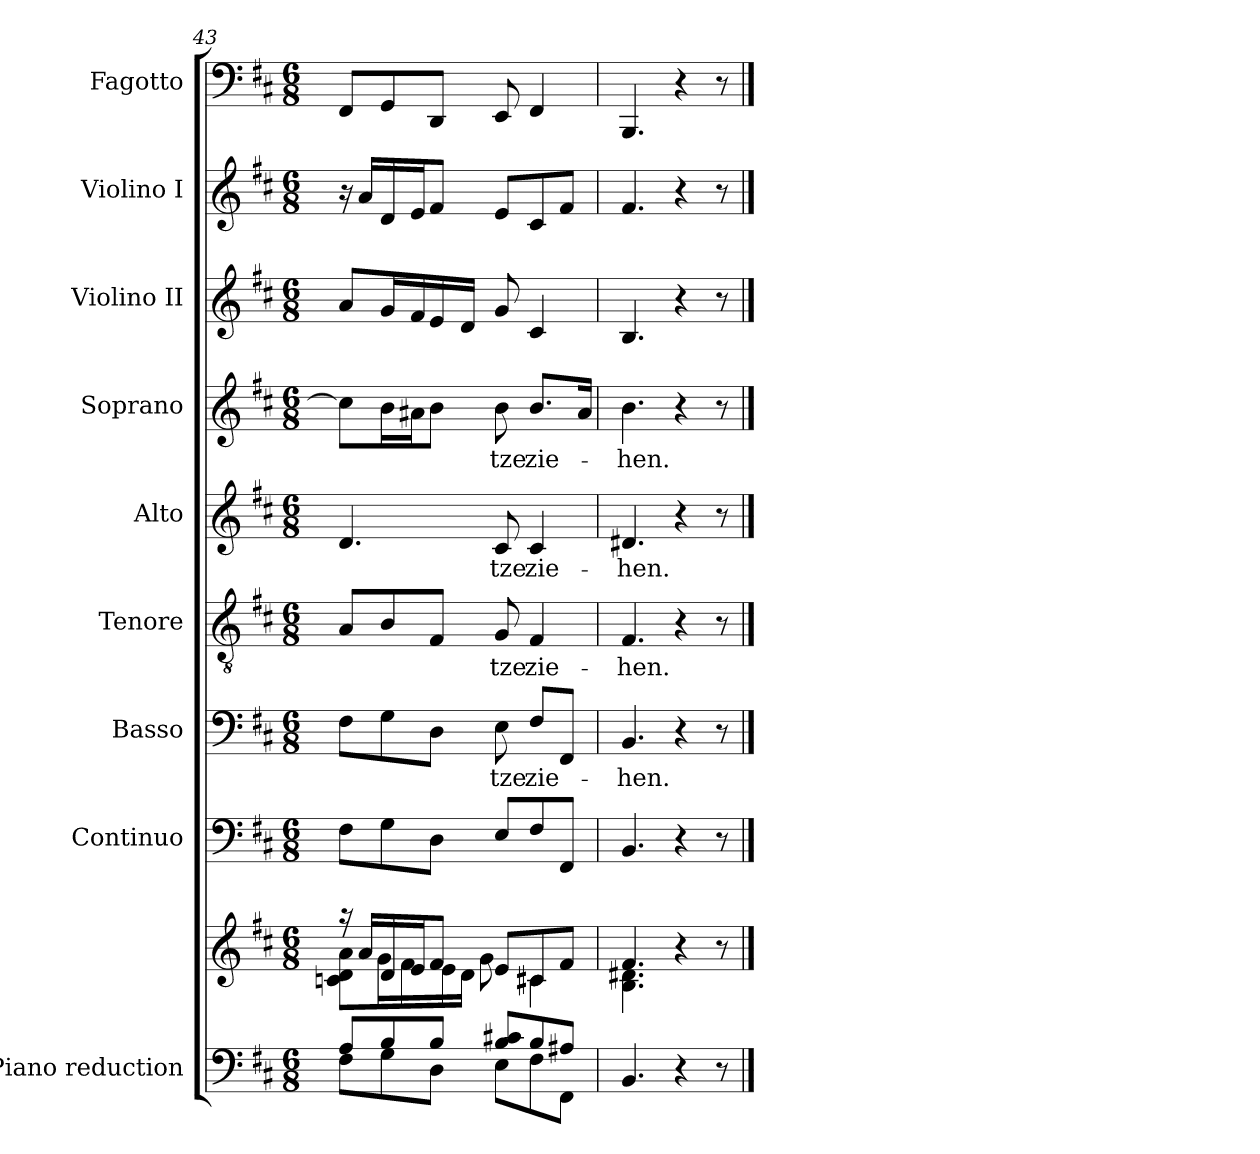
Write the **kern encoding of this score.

**kern	**kern	**kern	**kern	**text	**kern	**text	**kern	**text	**kern	**text	**kern	**kern	**kern
*part9	*part9	*part8	*part7	*part7	*part6	*part6	*part5	*part5	*part4	*part4	*part3	*part2	*part1
*staff10	*staff9	*staff8	*staff7	*staff7	*staff6	*staff6	*staff5	*staff5	*staff4	*staff4	*staff3	*staff2	*staff1
*I"Piano reduction	*	*I"Continuo	*I"Basso	*	*I"Tenore	*	*I"Alto	*	*I"Soprano	*	*I"Violino II	*I"Violino I	*I"Fagotto
*I'Pno	*	*	*	*	*	*	*	*	*	*	*I'Vln	*I'Vln	*
*clefF4	*clefG2	*clefF4	*clefF4	*	*clefGv2	*	*clefG2	*	*clefG2	*	*clefG2	*clefG2	*clefF4
*k[f#c#]	*k[f#c#]	*k[f#c#]	*k[f#c#]	*	*k[f#c#]	*	*k[f#c#]	*	*k[f#c#]	*	*k[f#c#]	*k[f#c#]	*k[f#c#]
*M6/8	*M6/8	*M6/8	*M6/8	*	*M6/8	*	*M6/8	*	*M6/8	*	*M6/8	*M6/8	*M6/8
=43	=43	=43	=43	=43	=43	=43	=43	=43	=43	=43	=43	=43	=43
*^	*^	*	*	*	*	*	*	*	*	*	*	*	*
8A!/L	8F#\L	16r	8cn!\ 8d!\ 8a\L	8F#\L	8F#\L	.	8A/L	.	4.d/	.	8cc\L]	.	8a/L	16r	8FF#/L
.	.	16a/LL	.	.	.	.	.	.	.	.	.	.	.	16a/LL	.
8B!/	8G\	16d/	16g\L	8G\	8G\	.	8B/	.	.	.	16b\L	.	16g/L	16d/	8GG/
.	.	16e/J	16f#\	.	.	.	.	.	.	.	16a#X\J	.	16f#/	16e/J	.
8B!/J	8D\J	8f#/J	16e\	8D\J	8D\J	.	8F#/J	.	.	.	8b\J	.	16e/	8f#/J	8DD/J
.	.	.	16d\JJ	.	.	.	.	.	.	.	.	.	16d/JJ	.	.
!	!	!	!	!	!	!LO:LY:b	!	!LO:LY:b	!	!LO:LY:b	!	!LO:LY:b	!	!	!
8B!/ 8c#X!/L	8E\L	8e/L	8g\	8E/L	8E\	-tze	8G/	-tze	8c#/	-tze	8b\	-tze	8g/	8e/L	8EE/
!	!	!	!	!	!	!LO:LY:b	!	!LO:LY:b	!	!LO:LY:b	!	!LO:LY:b	!	!	!
8B!/	8F#\	8c#X/	4c#\	8F#/	8F#/L	zie-	4F#/	zie-	4c#/	zie-	8.b/L	zie-	4c#/	8c#/	4FF#/
8A#X!/J	8FF#\J	8f#/J	.	8FF#/J	8FF#/J	.	.	.	.	.	.	.	.	8f#/J	.
.	.	.	.	.	.	.	.	.	.	.	16a#/Jk	.	.	.	.
*v	*v	*	*	*	*	*	*	*	*	*	*	*	*	*	*
=44	=44	=44	=44	=44	=44	=44	=44	=44	=44	=44	=44	=44	=44	=44
!	!	!	!	!	!LO:LY:b	!	!LO:LY:b	!	!LO:LY:b	!	!LO:LY:b	!	!	!
4.BB/	4.f#/	4.B\ 4.d#X!\	4.BB/	4.BB/	-hen.	4.F#/	-hen.	4.d#X/	-hen.	4.b\	-hen.	4.B/	4.f#/	4.BBB/
4r	4r	4ryy	4r	4r	.	4r	.	4r	.	4r	.	4r	4r	4r
8r	8r	8ryy	8r	8r	.	8r	.	8r	.	8r	.	8r	8r	8r
*	*v	*v	*	*	*	*	*	*	*	*	*	*	*	*
==	==	==	==	==	==	==	==	==	==	==	==	==	==
*-	*-	*-	*-	*-	*-	*-	*-	*-	*-	*-	*-	*-	*-
